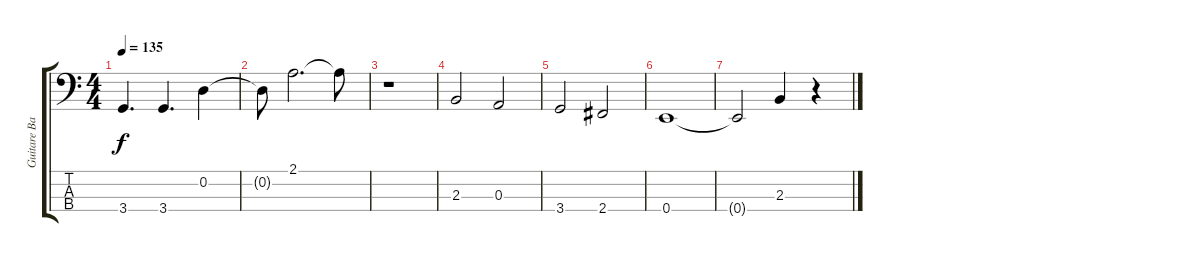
\track ("Guitare Basse" "Guitare Ba") {instrument electricbasspick}
\staff {score tabs}
\tuning (G2 D2 A1 E1) {hide}
\ts (4 4)
\tempo 135
\clef f4
\ks c
3.4.4{d dy f} 3.4.4{d} 0.2.4 |
0.2{t}.8 2.1.2{d} 2.1{t}.8 |
r.1 |
2.3.2 0.3.2 |
3.4.2 2.4.2 |
0.4.1 |
0.4{t}.2 2.3.4 r.4
